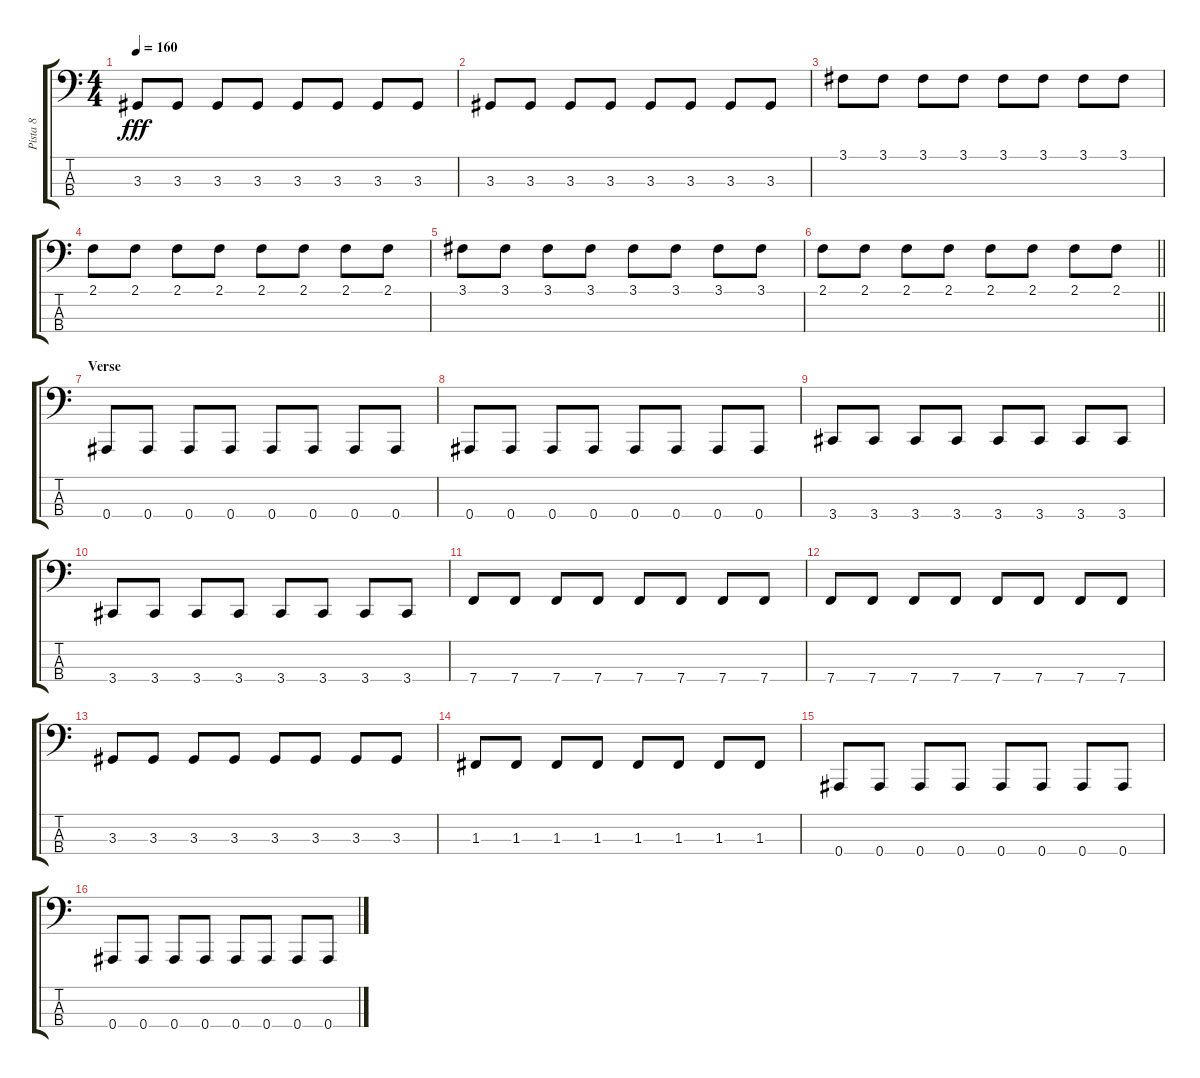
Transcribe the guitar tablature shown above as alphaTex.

\track ("Pista 8" "Pista 8") {instrument electricbassfinger}
\staff {score tabs}
\tuning (Eb2 Bb1 F1 Bb0) {hide}
\ts (4 4)
\tempo 160
\clef f4
\ks c
3.3.8{dy fff} 3.3.8 3.3.8 3.3.8 3.3.8 3.3.8 3.3.8 3.3.8 |
3.3.8 3.3.8 3.3.8 3.3.8 3.3.8 3.3.8 3.3.8 3.3.8 |
3.1.8 3.1.8 3.1.8 3.1.8 3.1.8 3.1.8 3.1.8 3.1.8 |
2.1.8 2.1.8 2.1.8 2.1.8 2.1.8 2.1.8 2.1.8 2.1.8 |
3.1.8 3.1.8 3.1.8 3.1.8 3.1.8 3.1.8 3.1.8 3.1.8 |
\barLineRight lightlight
2.1.8 2.1.8 2.1.8 2.1.8 2.1.8 2.1.8 2.1.8 2.1.8 |
\section ("" "Verse")
0.4.8 0.4.8 0.4.8 0.4.8 0.4.8 0.4.8 0.4.8 0.4.8 |
0.4.8 0.4.8 0.4.8 0.4.8 0.4.8 0.4.8 0.4.8 0.4.8 |
3.4.8 3.4.8 3.4.8 3.4.8 3.4.8 3.4.8 3.4.8 3.4.8 |
3.4.8 3.4.8 3.4.8 3.4.8 3.4.8 3.4.8 3.4.8 3.4.8 |
7.4.8 7.4.8 7.4.8 7.4.8 7.4.8 7.4.8 7.4.8 7.4.8 |
7.4.8 7.4.8 7.4.8 7.4.8 7.4.8 7.4.8 7.4.8 7.4.8 |
3.3.8 3.3.8 3.3.8 3.3.8 3.3.8 3.3.8 3.3.8 3.3.8 |
1.3.8 1.3.8 1.3.8 1.3.8 1.3.8 1.3.8 1.3.8 1.3.8 |
0.4.8 0.4.8 0.4.8 0.4.8 0.4.8 0.4.8 0.4.8 0.4.8 |
0.4.8 0.4.8 0.4.8 0.4.8 0.4.8 0.4.8 0.4.8 0.4.8
